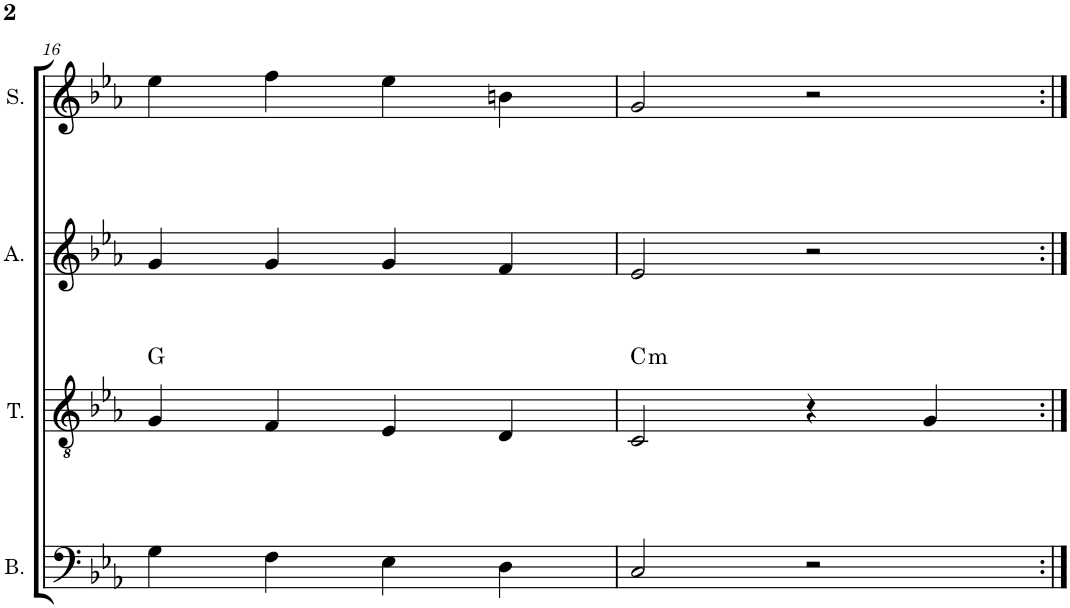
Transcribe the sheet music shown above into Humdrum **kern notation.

**kern	**kern	**harte	**kern	**kern
*part4	*part3	*part3	*part2	*part1
*staff4	*staff3	*	*staff2	*staff1
*I"Bass	*I"Tenor	*	*I"Alto	*I"Soprano
*I'B.	*I'T.	*	*I'A.	*I'S.
!!LO:PB:g=z
*clefF4	*clefGv2	*	*clefG2	*clefG2
*k[b-e-a-]	*k[b-e-a-]	*	*k[b-e-a-]	*k[b-e-a-]
*M2/2	*M2/2	*	*M2/2	*M2/2
*met(c|)	*met(c|)	*	*met(c|)	*met(c|)
=16	=16	=16	=16	=16
4G\	4G/	G:maj	4g/	4ee-\
4F\	4F/	.	4g/	4ff\
4E-\	4E-/	.	4g/	4ee-\
4D\	4D/	.	4f/	4bn\
=17	=17	=17	=17	=17
!	!	!LO:H:kt=m	!	!
2C/	2C/	C:min	2e-/	2g/
2r	4r	.	2r	2r
.	4G/	.	.	.
=:|!	=:|!	=:|!	=:|!	=:|!
*-	*-	*-	*-	*-
